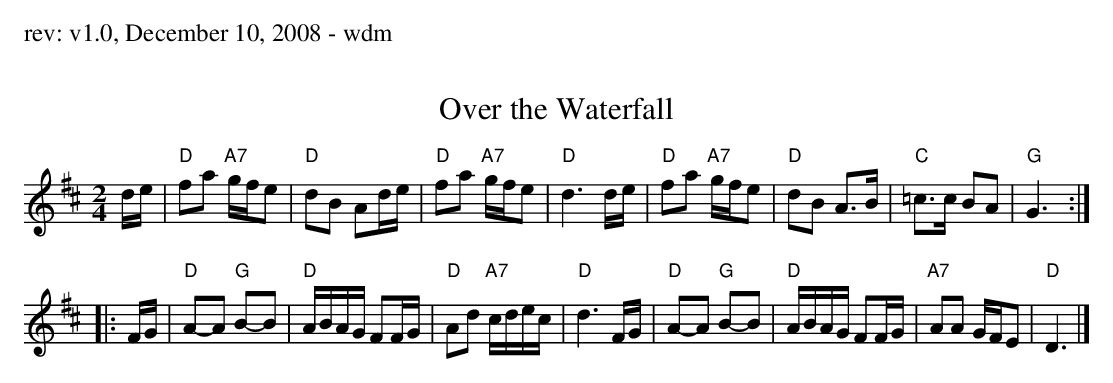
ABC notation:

X:1
T:Over the Waterfall
M:2/4
K:D
L:1/16
de | "D"f2a2 "A7"gfe2 | "D"d2B2 A2de | "D"f2a2 "A7"gfe2 | "D"d6 de \
| "D"f2a2 "A7"gfe2 | "D"d2B2 A3B | "C"=c3c B2A2 | "G"G6 :|
|: FG \
| "D"A2-A2 "G"B2-B2 | "D"ABAG F2FG | "D"A2d2 "A7"cdec | "D"d6 FG \
| "D"A2-A2 "G"B2-B2 | "D"ABAG F2FG | "A7"A2A2 GFE2 | "D"D6  |]
